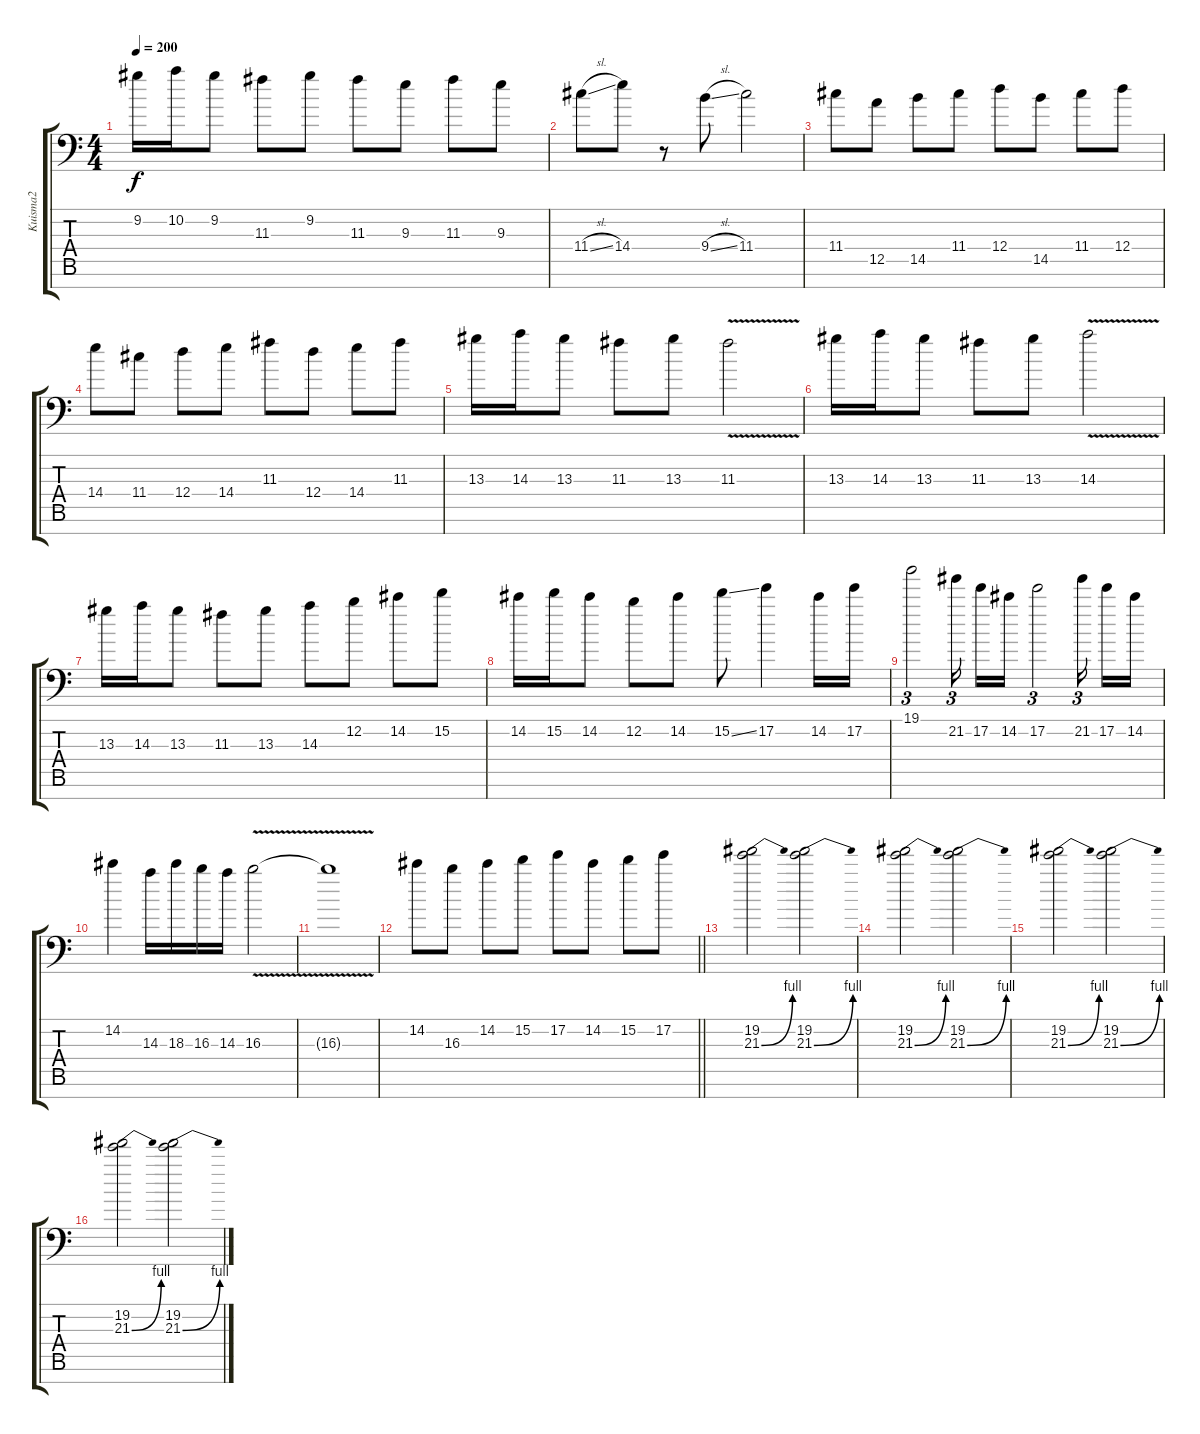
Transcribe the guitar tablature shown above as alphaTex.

\track ("Kuisma2" "Kuisma2") {instrument distortionguitar}
\staff {score tabs}
\tuning (E4 B3 G3 D3 A2 D2 A1) {hide}
\ts (4 4)
\tempo 200
\clef f4
\ks c
9.2.16{dy f} 10.2.16 9.2.8 11.3.8 9.2.8 11.3.8 9.3.8 11.3.8 9.3.8 |
11.4{sl}.8 14.4.8 r.8 9.4{sl}.8 11.4.2 |
11.4.8 12.5.8 14.5.8 11.4.8 12.4.8 14.5.8 11.4.8 12.4.8 |
14.4.8 11.4.8 12.4.8 14.4.8 11.3.8 12.4.8 14.4.8 11.3.8 |
13.3.16 14.3.16 13.3.8 11.3.8 13.3.8 11.3{v}.2 |
13.3.16 14.3.16 13.3.8 11.3.8 13.3.8 14.3{v}.2 |
13.3.16 14.3.16 13.3.8 11.3.8 13.3.8 14.3.8 12.2.8 14.2.8 15.2.8 |
14.2.16 15.2.16 14.2.8 12.2.8 14.2.8 15.2{ss}.8 17.2.4 14.2.16 17.2.16 |
19.1.2{tu (3 2)} 21.2.16{tu (3 2)} 17.2.16 14.2.16 17.2.2{tu (3 2)} 21.2.16{tu (3 2)} 17.2.16 14.2.16 |
14.2.4 14.3.16 18.3.16 16.3.16 14.3.16 16.3{v}.2 |
16.3{t}.1 |
\barLineRight lightlight
14.2.8 16.3.8 14.2.8 15.2.8 17.2.8 14.2.8 15.2.8 17.2.8 |
\section ("" "")
(19.2 21.3{be (bend 0 0 60 4)}).2{volume 12} (19.2 21.3{be (bend 0 0 60 4)}).2 |
(19.2 21.3{be (bend 0 0 60 4)}).2 (19.2 21.3{be (bend 0 0 60 4)}).2 |
(19.2 21.3{be (bend 0 0 60 4)}).2 (19.2 21.3{be (bend 0 0 60 4)}).2 |
(19.2 21.3{be (bend 0 0 60 4)}).2 (19.2 21.3{be (bend 0 0 60 4)}).2
